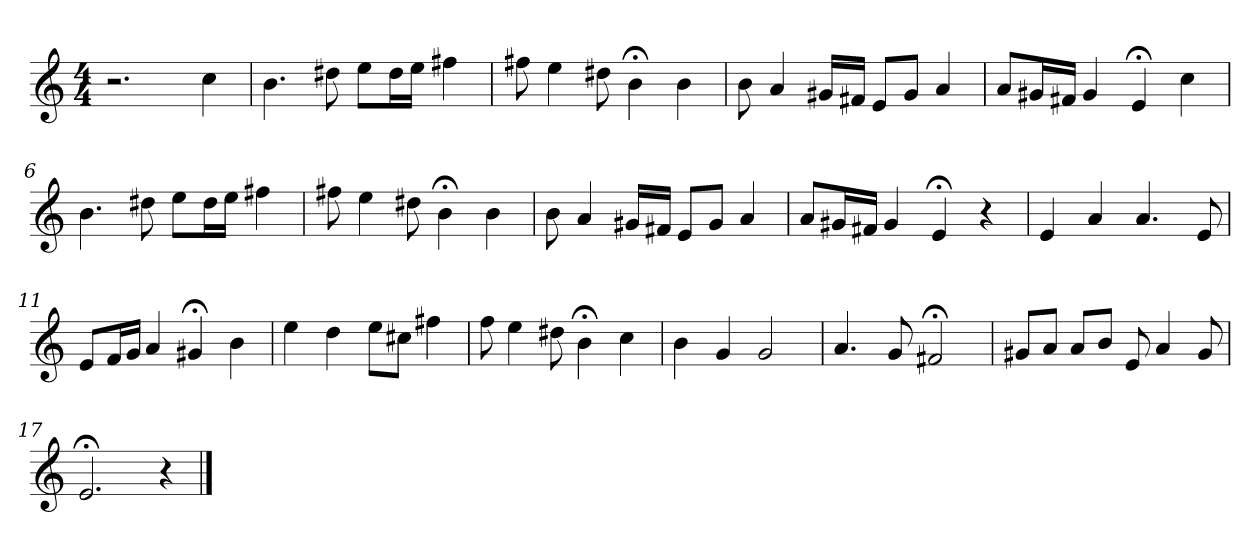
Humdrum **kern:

**kern
*part1
*staff1
*clefG2
*k[]
*C:
*M4/4
=1
2.r
4cc
=2
4.b
8dd#X
8ee\L
16dd#\L
16ee\JJ
4ff#X
=3
8ff#
4ee
8dd#X
4b;<
4b
=4
8b
4a
16g#X/LL
16f#X/JJ
8e/L
8g#/J
4a
=5
8a/L
16g#X/L
16f#X/JJ
4g#
4e;<
4cc
=6
4.b
8dd#X
8ee\L
16dd#\L
16ee\JJ
4ff#X
=7
8ff#
4ee
8dd#X
4b;<
4b
=8
8b
4a
16g#X/LL
16f#X/JJ
8e/L
8g#/J
4a
=9
8a/L
16g#X/L
16f#X/JJ
4g#
4e;<
4r
=10
4e
4a
4.a
8e
=11
8e/L
16f/L
16g/JJ
4a
4g#X;<
4b
=12
4ee
4dd
8ee\L
8cc#X\J
4ff#X
=13
8ff
4ee
8dd#X
4b;<
4cc
=14
4b
4g
2g
=15
4.a
8g
2f#X;<
=16
8g#X/L
8a/J
8a/L
8b/J
8e
4a
8g#
=17
2.e;<
4r
==
*-
